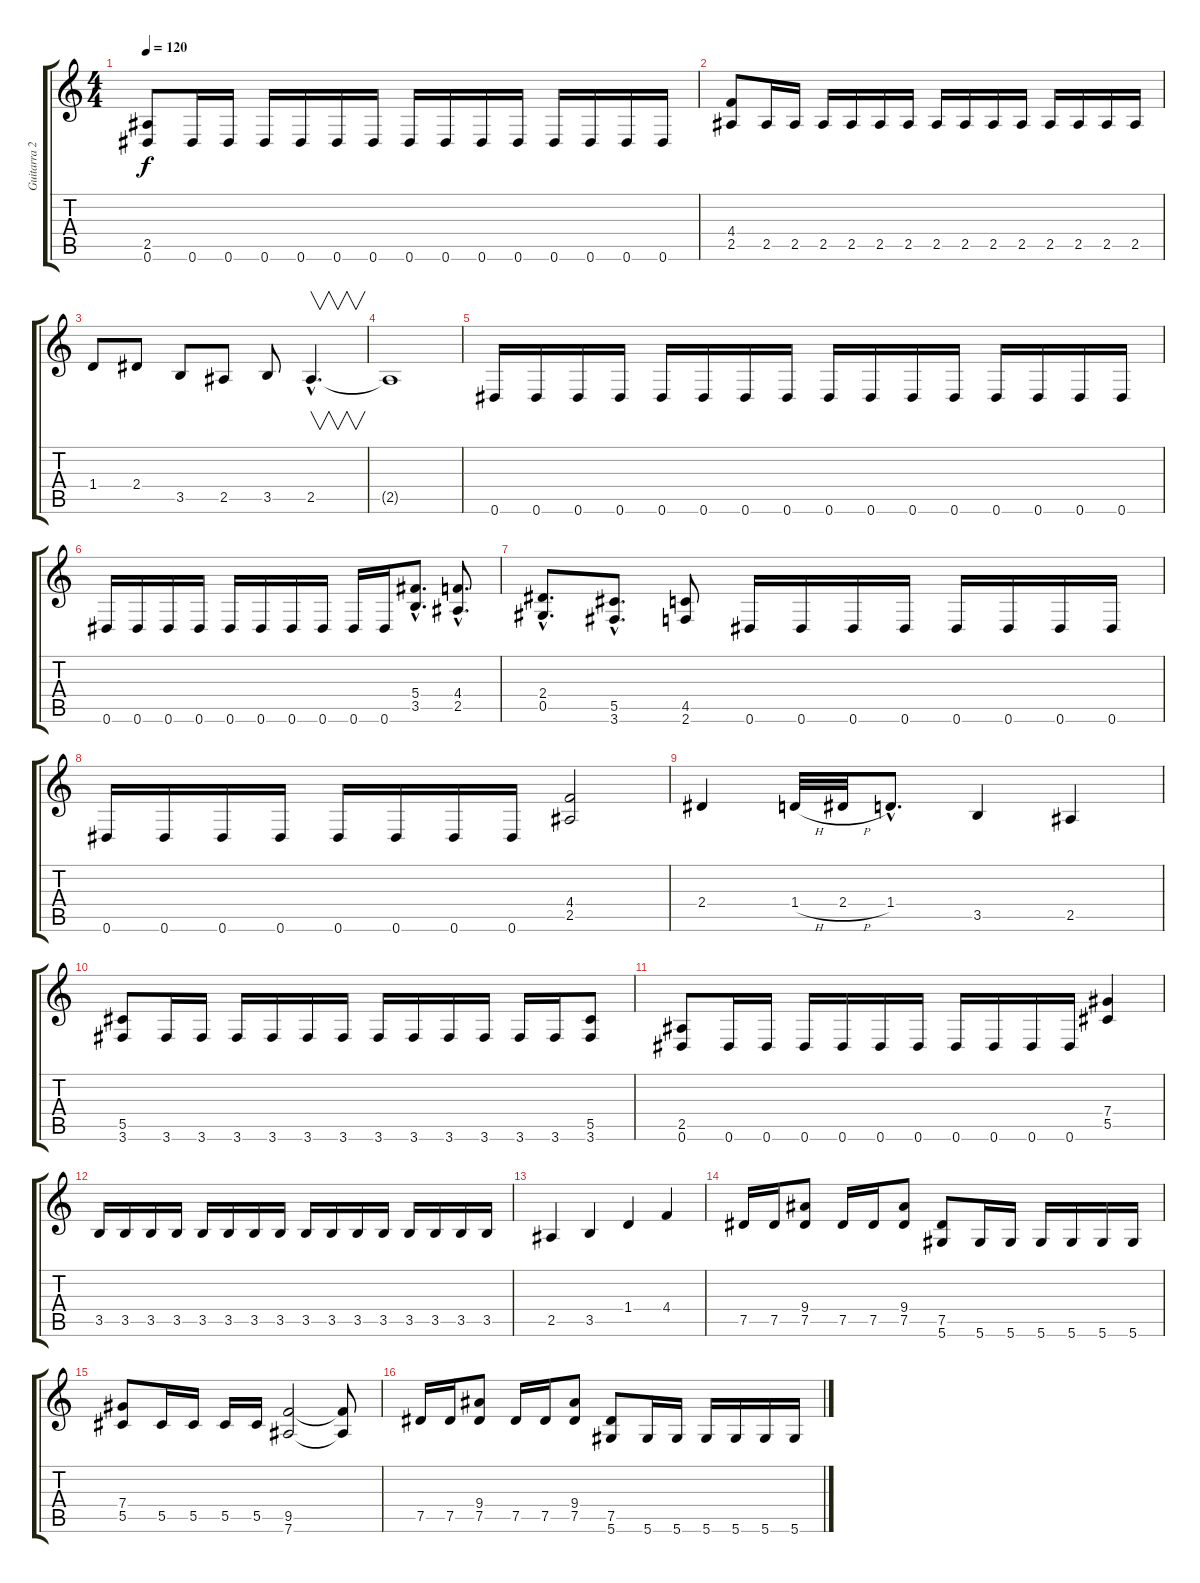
\track ("Guitarra 2" "Guitarra 2") {instrument distortionguitar}
\staff {score tabs}
\tuning (Eb4 Bb3 Gb3 Db3 Ab2 Eb2) {hide}
\ts (4 4)
\tempo 120
\clef g2
\ks c
(2.5 0.6).8{dy f} 0.6.16 0.6.16 0.6.16 0.6.16 0.6.16 0.6.16 0.6.16 0.6.16 0.6.16 0.6.16 0.6.16 0.6.16 0.6.16 0.6.16 |
(4.4 2.5).8 2.5.16 2.5.16 2.5.16 2.5.16 2.5.16 2.5.16 2.5.16 2.5.16 2.5.16 2.5.16 2.5.16 2.5.16 2.5.16 2.5.16 |
1.4.8 2.4.8 3.5.8 2.5.8 3.5.8 2.5{hac}.4{v d} |
2.5{t}.1 |
0.6.16 0.6.16 0.6.16 0.6.16 0.6.16 0.6.16 0.6.16 0.6.16 0.6.16 0.6.16 0.6.16 0.6.16 0.6.16 0.6.16 0.6.16 0.6.16 |
0.6.16 0.6.16 0.6.16 0.6.16 0.6.16 0.6.16 0.6.16 0.6.16 0.6.16 0.6.16 (5.4{hac} 3.5{hac}).8{d} (4.4{hac} 2.5{hac}).8{d} |
(2.4{hac} 0.5{hac}).8{d} (5.5{hac} 3.6{hac}).8{d} (4.5 2.6).8 0.6.16 0.6.16 0.6.16 0.6.16 0.6.16 0.6.16 0.6.16 0.6.16 |
0.6.16 0.6.16 0.6.16 0.6.16 0.6.16 0.6.16 0.6.16 0.6.16 (4.4 2.5).2 |
2.4.4 1.4{h}.32 2.4{h}.32 1.4{hac}.8{d} 3.5.4 2.5.4 |
(5.5 3.6).8 3.6.16 3.6.16 3.6.16 3.6.16 3.6.16 3.6.16 3.6.16 3.6.16 3.6.16 3.6.16 3.6.16 3.6.16 (5.5 3.6).8 |
(2.5 0.6).8 0.6.16 0.6.16 0.6.16 0.6.16 0.6.16 0.6.16 0.6.16 0.6.16 0.6.16 0.6.16 (7.4 5.5).4 |
3.5.16 3.5.16 3.5.16 3.5.16 3.5.16 3.5.16 3.5.16 3.5.16 3.5.16 3.5.16 3.5.16 3.5.16 3.5.16 3.5.16 3.5.16 3.5.16 |
2.5.4 3.5.4 1.4.4 4.4.4 |
7.5.16 7.5.16 (9.4 7.5).8 7.5.16 7.5.16 (9.4 7.5).8 (7.5 5.6).8 5.6.16 5.6.16 5.6.16 5.6.16 5.6.16 5.6.16 |
(7.4 5.5).8 5.5.16 5.5.16 5.5.16 5.5.16 (9.5 7.6).2 (9.5{t} 7.6{t}).8 |
7.5.16 7.5.16 (9.4 7.5).8 7.5.16 7.5.16 (9.4 7.5).8 (7.5 5.6).8 5.6.16 5.6.16 5.6.16 5.6.16 5.6.16 5.6.16
